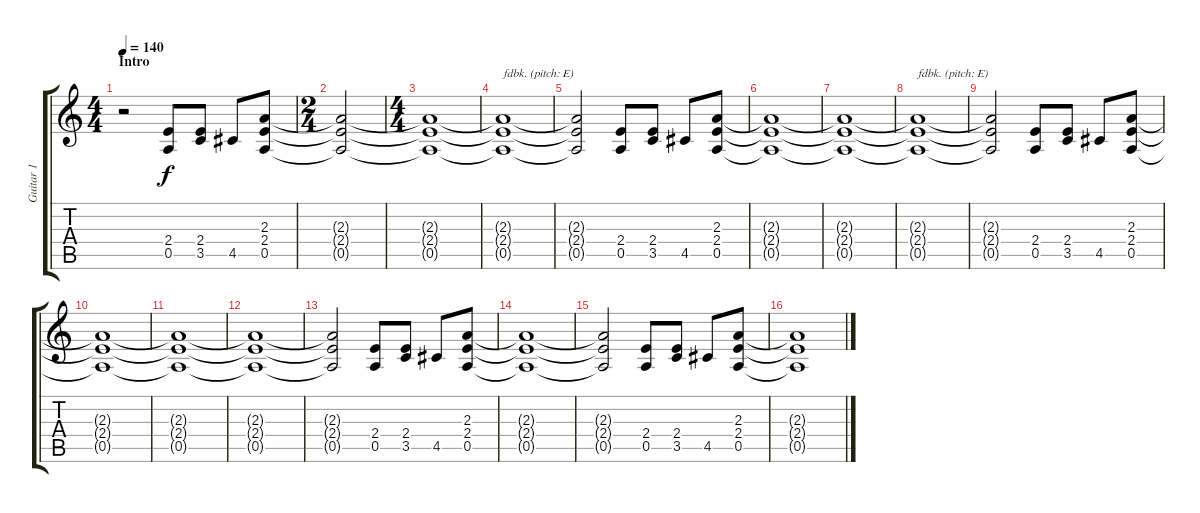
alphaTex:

\track ("Guitar 1" "Guitar 1") {instrument distortionguitar}
\staff {score tabs}
\tuning (E4 B3 G3 D3 A2 E2) {hide}
\ts (4 4)
\section ("" "Intro")
\tempo 140
\clef g2
\ks c
r.2{dy f instrument distortionguitar} (2.4 0.5).8 (2.4 3.5).8 4.5.8 (2.3 2.4 0.5).8 |
\ts (2 4)
(2.3{t} 2.4{t} 0.5{t}).2 |
\ts (4 4)
(2.3{t} 2.4{t} 0.5{t}).1 |
(2.3{t} 2.4{t} 0.5{t}).1{txt "fdbk. (pitch: E)"} |
(2.3{t} 2.4{t} 0.5{t}).2 (2.4 0.5).8 (2.4 3.5).8 4.5.8 (2.3 2.4 0.5).8 |
(2.3{t} 2.4{t} 0.5{t}).1 |
(2.3{t} 2.4{t} 0.5{t}).1 |
(2.3{t} 2.4{t} 0.5{t}).1{txt "fdbk. (pitch: E)"} |
(2.3{t} 2.4{t} 0.5{t}).2 (2.4 0.5).8 (2.4 3.5).8 4.5.8 (2.3 2.4 0.5).8 |
(2.3{t} 2.4{t} 0.5{t}).1 |
(2.3{t} 2.4{t} 0.5{t}).1 |
(2.3{t} 2.4{t} 0.5{t}).1 |
(2.3{t} 2.4{t} 0.5{t}).2 (2.4 0.5).8 (2.4 3.5).8 4.5.8 (2.3 2.4 0.5).8 |
(2.3{t} 2.4{t} 0.5{t}).1 |
(2.3{t} 2.4{t} 0.5{t}).2 (2.4 0.5).8 (2.4 3.5).8 4.5.8 (2.3 2.4 0.5).8 |
(2.3{t} 2.4{t} 0.5{t}).1
